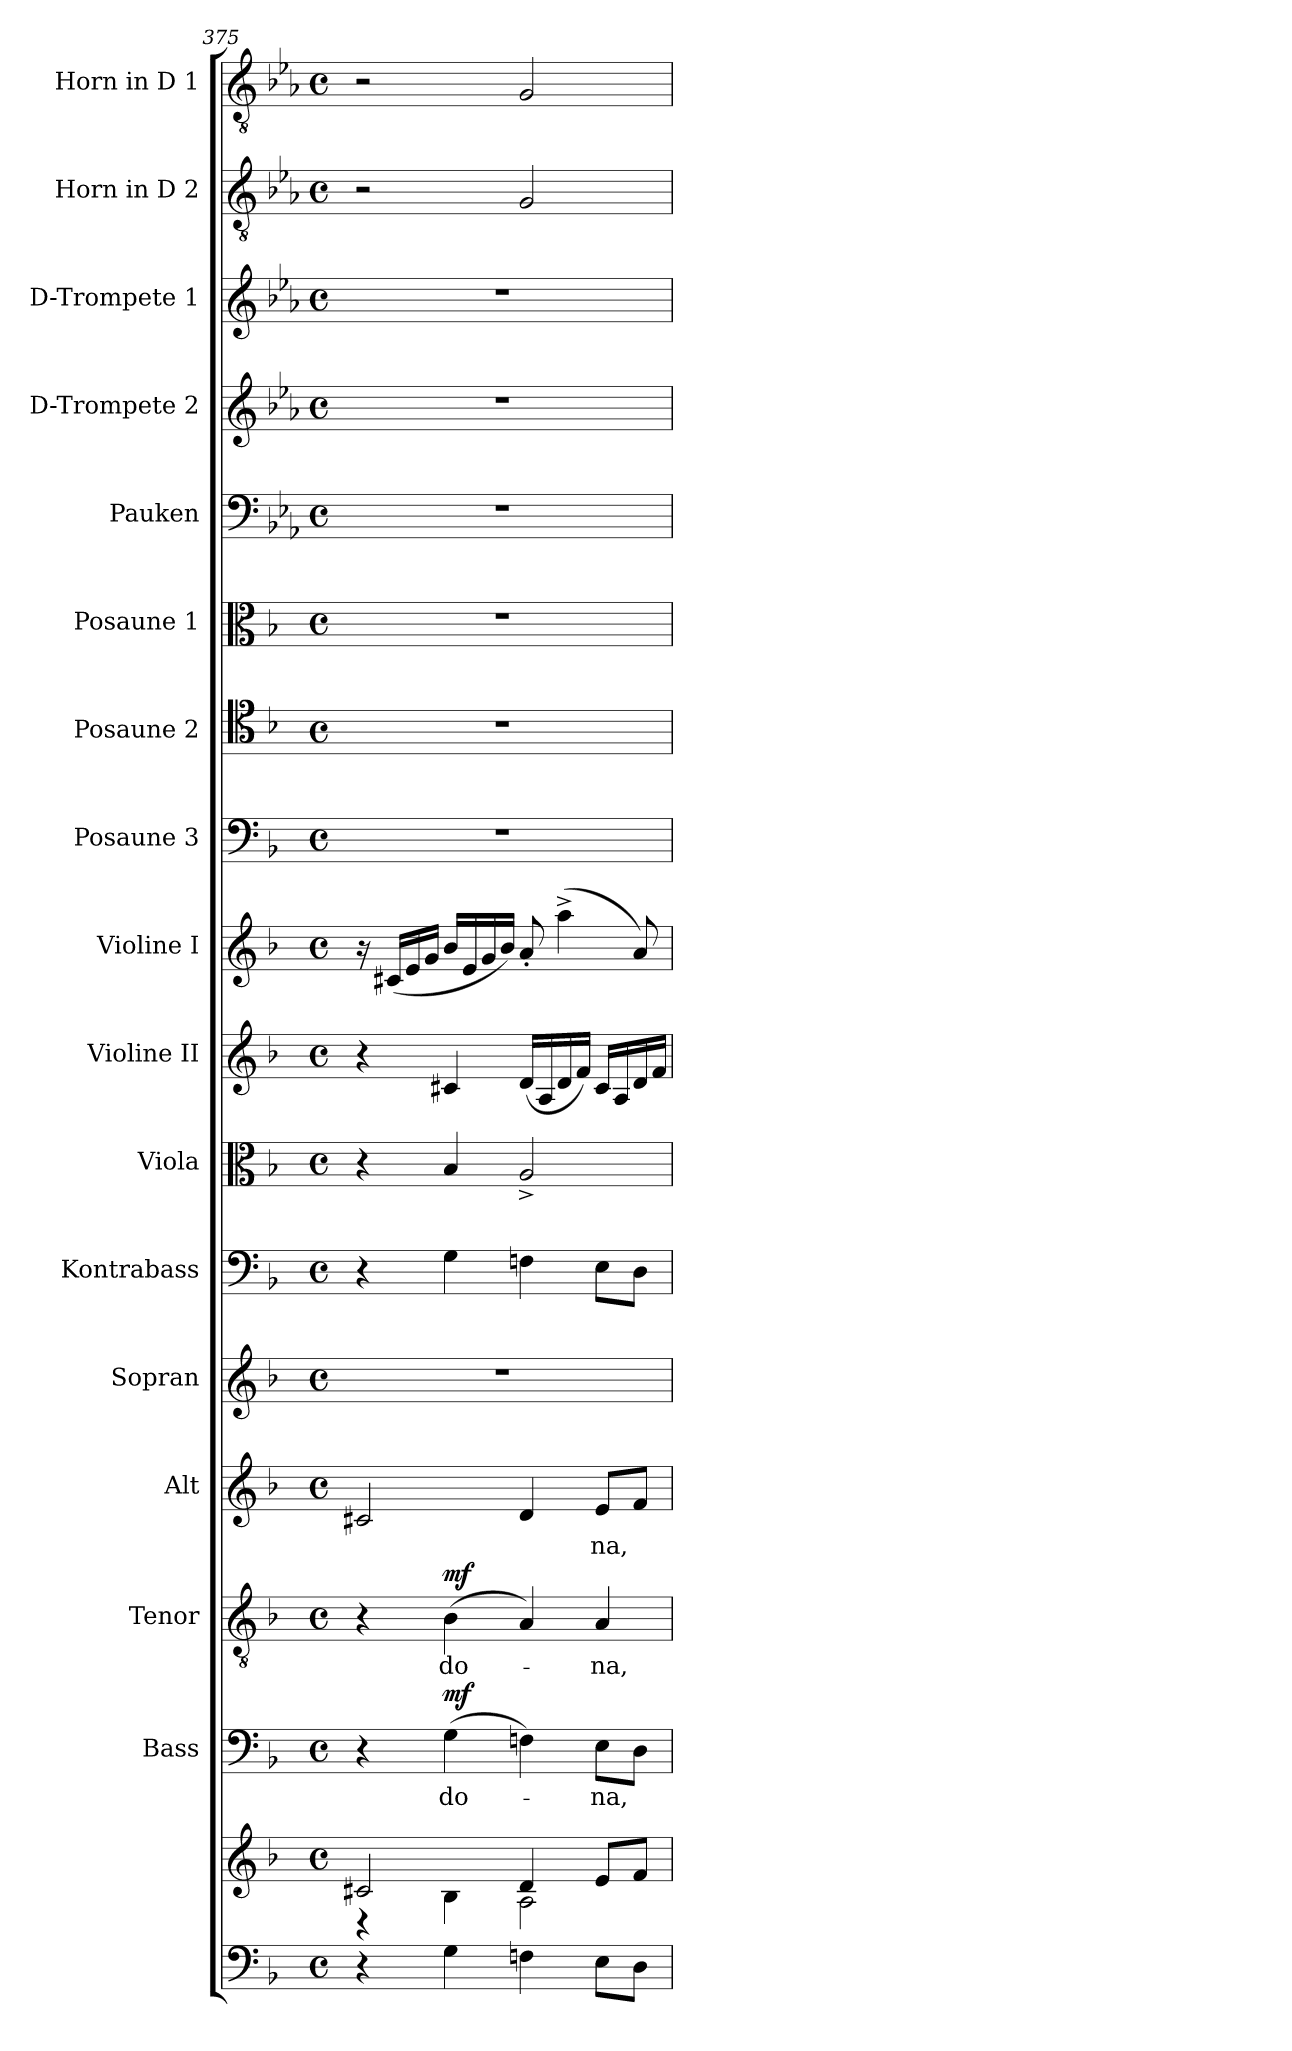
**kern	**kern	**kern	**text	**dynam	**kern	**text	**dynam	**kern	**text	**kern	**kern	**kern	**kern	**kern	**kern	**kern	**kern	**kern	**kern	**kern	**kern	**kern
*part17	*part17	*part16	*part16	*part16	*part15	*part15	*part15	*part14	*part14	*part13	*part12	*part11	*part10	*part9	*part8	*part7	*part6	*part5	*part4	*part3	*part2	*part1
*staff18	*staff17	*staff16	*staff16	*staff16	*staff15	*staff15	*staff15	*staff14	*staff14	*staff13	*staff12	*staff11	*staff10	*staff9	*staff8	*staff7	*staff6	*staff5	*staff4	*staff3	*staff2	*staff1
*	*	*I"Bass	*	*	*I"Tenor	*	*	*I"Alt	*	*I"Sopran	*I"Kontrabass	*I"Viola	*I"Violine II	*I"Violine I	*I"Posaune 3	*I"Posaune 2	*I"Posaune 1	*I"Pauken	*I"D-Trompete 2	*I"D-Trompete 1	*I"Horn in D 2	*I"Horn in D 1
*	*	*I'B.	*	*	*I'T.	*	*	*I'A.	*	*I'S.	*I'Kb.	*I'Vla.	*I'Vl. II	*I'Vl. I	*I'Pos. 3	*I'Pos. 2	*I'Pos. 1	*I'Pk.	*I'D Trp. 2	*I'D Trp. 1	*I'Hrn. 2	*I'Hrn. 1
!!LO:PB:g=z
*clefF4	*clefG2	*clefF4	*	*	*clefGv2	*	*	*clefG2	*	*clefG2	*clefF4	*clefC3	*clefG2	*clefG2	*clefF4	*clefC4	*clefC3	*clefF4	*clefG2	*clefG2	*clefGv2	*clefGv2
*	*	*	*	*	*	*	*	*	*	*	*ITrd7c12	*	*	*	*	*	*	*ITrd-1c-2	*ITrd-1c-2	*ITrd-1c-2	*ITrd-1c-2	*ITrd-1c-2
*k[b-]	*k[b-]	*k[b-]	*	*	*k[b-]	*	*	*k[b-]	*	*k[b-]	*k[b-]	*k[b-]	*k[b-]	*k[b-]	*k[b-]	*k[b-]	*k[b-]	*k[b-]	*k[b-]	*k[b-]	*k[b-]	*k[b-]
*F:	*F:	*F:	*	*	*F:	*	*	*F:	*	*F:	*F:	*F:	*F:	*F:	*F:	*F:	*F:	*F:	*F:	*F:	*F:	*F:
*M4/4	*M4/4	*M4/4	*	*	*M4/4	*	*	*M4/4	*	*M4/4	*M4/4	*M4/4	*M4/4	*M4/4	*M4/4	*M4/4	*M4/4	*M4/4	*M4/4	*M4/4	*M4/4	*M4/4
*met(c)	*met(c)	*met(c)	*	*	*met(c)	*	*	*met(c)	*	*met(c)	*met(c)	*met(c)	*met(c)	*met(c)	*met(c)	*met(c)	*met(c)	*met(c)	*met(c)	*met(c)	*met(c)	*met(c)
=375	=375	=375	=375	=375	=375	=375	=375	=375	=375	=375	=375	=375	=375	=375	=375	=375	=375	=375	=375	=375	=375	=375
*	*^	*	*	*	*	*	*	*	*	*	*	*	*	*	*	*	*	*	*	*	*	*
4r	2c#X/	4rD	4r	.	.	4r	.	.	2c#X/	.	1r	4r	4r	4r	16r	1r	1r	1r	1r	1r	1r	2r	2r
.	.	.	.	.	.	.	.	.	.	.	.	.	.	.	(<16c#X/LL	.	.	.	.	.	.	.	.
.	.	.	.	.	.	.	.	.	.	.	.	.	.	.	16e/	.	.	.	.	.	.	.	.
.	.	.	.	.	.	.	.	.	.	.	.	.	.	.	16g/JJ	.	.	.	.	.	.	.	.
!	!	!	!	!LO:LY:b	!LO:DY:a	!	!LO:LY:b	!LO:DY:a	!	!	!	!	!	!	!	!	!	!	!	!	!	!	!
4G\	.	4B-\	(>4G\	do-	mf	(>4B-\	do-	mf	.	.	.	4GG\	4B-/	4c#X/	16b-/LL	.	.	.	.	.	.	.	.
.	.	.	.	.	.	.	.	.	.	.	.	.	.	.	16e/	.	.	.	.	.	.	.	.
.	.	.	.	.	.	.	.	.	.	.	.	.	.	.	16g/	.	.	.	.	.	.	.	.
.	.	.	.	.	.	.	.	.	.	.	.	.	.	.	16b-/JJ)	.	.	.	.	.	.	.	.
4Fn\	4d/	2A\	4Fn\)	.	.	4A/)	.	.	4d/	.	.	4FFn\	2A^</	(<16d/LL	8a'</	.	.	.	.	.	.	2A/	2A/
.	.	.	.	.	.	.	.	.	.	.	.	.	.	16A/	.	.	.	.	.	.	.	.	.
.	.	.	.	.	.	.	.	.	.	.	.	.	.	16d/	(>4aa^>\	.	.	.	.	.	.	.	.
.	.	.	.	.	.	.	.	.	.	.	.	.	.	16f/JJ)	.	.	.	.	.	.	.	.	.
!	!	!	!	!LO:LY:b	!	!	!LO:LY:b	!	!	!LO:LY:b	!	!	!	!	!	!	!	!	!	!	!	!	!
8E\L	8e/L	.	8E\L	-na,	.	4A/	-na,	.	8e/L	-na,	.	8EE\L	.	16c#/LL	.	.	.	.	.	.	.	.	.
.	.	.	.	.	.	.	.	.	.	.	.	.	.	16A/	.	.	.	.	.	.	.	.	.
8D\J	8f/J	.	8D\J	.	.	.	.	.	8f/J	.	.	8DD\J	.	16d/	8a/)	.	.	.	.	.	.	.	.
.	.	.	.	.	.	.	.	.	.	.	.	.	.	16f/JJ	.	.	.	.	.	.	.	.	.
*	*v	*v	*	*	*	*	*	*	*	*	*	*	*	*	*	*	*	*	*	*	*	*	*
=	=	=	=	=	=	=	=	=	=	=	=	=	=	=	=	=	=	=	=	=	=	=
*-	*-	*-	*-	*-	*-	*-	*-	*-	*-	*-	*-	*-	*-	*-	*-	*-	*-	*-	*-	*-	*-	*-
